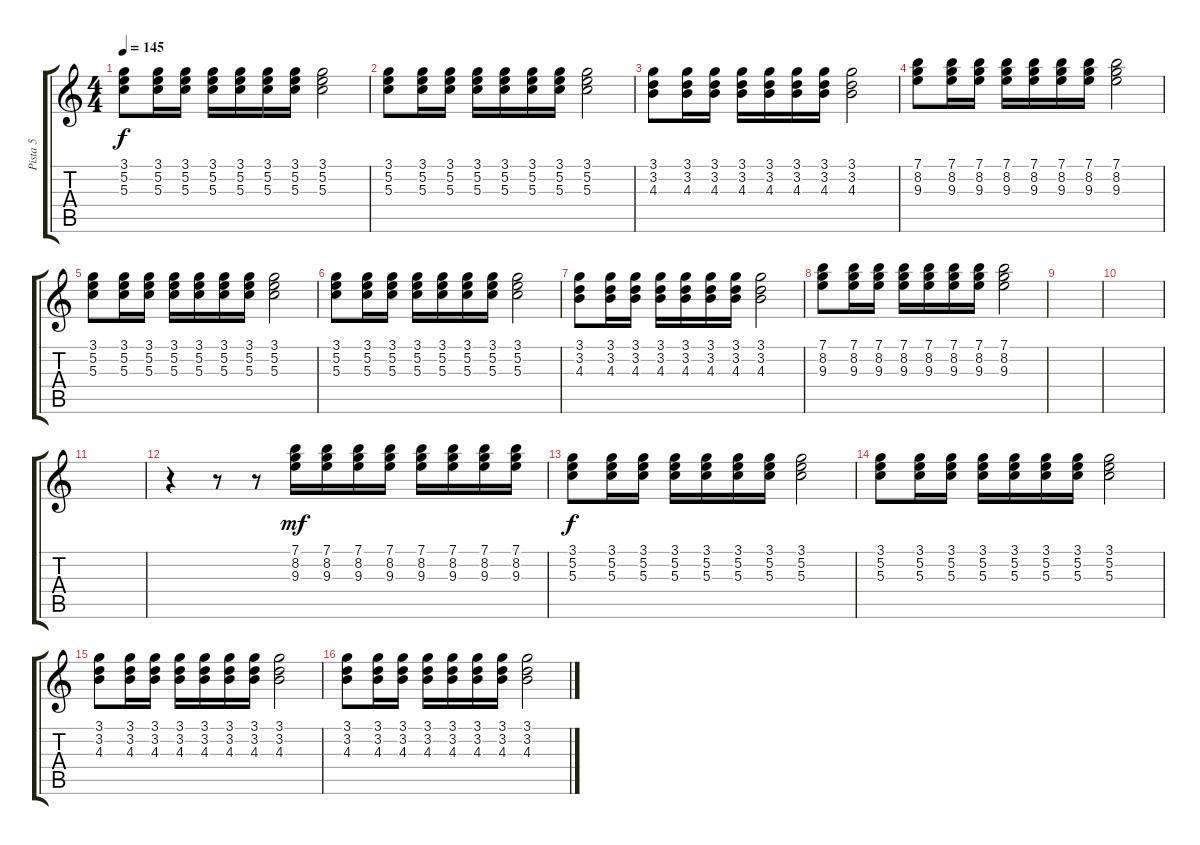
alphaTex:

\track ("Pista 5" "Pista 5") {instrument overdrivenguitar}
\staff {score tabs}
\tuning (E4 B3 G3 D3 A2 E2) {hide}
\ts (4 4)
\tempo 145
\clef g2
\ks c
(3.1 5.2 5.3).8{dy f} (3.1 5.2 5.3).16 (3.1 5.2 5.3).16 (3.1 5.2 5.3).16 (3.1 5.2 5.3).16 (3.1 5.2 5.3).16 (3.1 5.2 5.3).16 (3.1 5.2 5.3).2 |
(3.1 5.2 5.3).8 (3.1 5.2 5.3).16 (3.1 5.2 5.3).16 (3.1 5.2 5.3).16 (3.1 5.2 5.3).16 (3.1 5.2 5.3).16 (3.1 5.2 5.3).16 (3.1 5.2 5.3).2 |
(3.1 3.2 4.3).8 (3.1 3.2 4.3).16 (3.1 3.2 4.3).16 (3.1 3.2 4.3).16 (3.1 3.2 4.3).16 (3.1 3.2 4.3).16 (3.1 3.2 4.3).16 (3.1 3.2 4.3).2 |
(7.1 8.2 9.3).8 (7.1 8.2 9.3).16 (7.1 8.2 9.3).16 (7.1 8.2 9.3).16 (7.1 8.2 9.3).16 (7.1 8.2 9.3).16 (7.1 8.2 9.3).16 (7.1 8.2 9.3).2 |
(3.1 5.2 5.3).8 (3.1 5.2 5.3).16 (3.1 5.2 5.3).16 (3.1 5.2 5.3).16 (3.1 5.2 5.3).16 (3.1 5.2 5.3).16 (3.1 5.2 5.3).16 (3.1 5.2 5.3).2 |
(3.1 5.2 5.3).8 (3.1 5.2 5.3).16 (3.1 5.2 5.3).16 (3.1 5.2 5.3).16 (3.1 5.2 5.3).16 (3.1 5.2 5.3).16 (3.1 5.2 5.3).16 (3.1 5.2 5.3).2 |
(3.1 3.2 4.3).8 (3.1 3.2 4.3).16 (3.1 3.2 4.3).16 (3.1 3.2 4.3).16 (3.1 3.2 4.3).16 (3.1 3.2 4.3).16 (3.1 3.2 4.3).16 (3.1 3.2 4.3).2 |
(7.1 8.2 9.3).8 (7.1 8.2 9.3).16 (7.1 8.2 9.3).16 (7.1 8.2 9.3).16 (7.1 8.2 9.3).16 (7.1 8.2 9.3).16 (7.1 8.2 9.3).16 (7.1 8.2 9.3).2 |
|
|
|
r.4 r.8 r.8 (7.1 8.2 9.3).16{dy mf} (7.1 8.2 9.3).16 (7.1 8.2 9.3).16 (7.1 8.2 9.3).16 (7.1 8.2 9.3).16 (7.1 8.2 9.3).16 (7.1 8.2 9.3).16 (7.1 8.2 9.3).16 |
(3.1 5.2 5.3).8{dy f} (3.1 5.2 5.3).16 (3.1 5.2 5.3).16 (3.1 5.2 5.3).16 (3.1 5.2 5.3).16 (3.1 5.2 5.3).16 (3.1 5.2 5.3).16 (3.1 5.2 5.3).2 |
(3.1 5.2 5.3).8 (3.1 5.2 5.3).16 (3.1 5.2 5.3).16 (3.1 5.2 5.3).16 (3.1 5.2 5.3).16 (3.1 5.2 5.3).16 (3.1 5.2 5.3).16 (3.1 5.2 5.3).2 |
(3.1 3.2 4.3).8 (3.1 3.2 4.3).16 (3.1 3.2 4.3).16 (3.1 3.2 4.3).16 (3.1 3.2 4.3).16 (3.1 3.2 4.3).16 (3.1 3.2 4.3).16 (3.1 3.2 4.3).2 |
(3.1 3.2 4.3).8 (3.1 3.2 4.3).16 (3.1 3.2 4.3).16 (3.1 3.2 4.3).16 (3.1 3.2 4.3).16 (3.1 3.2 4.3).16 (3.1 3.2 4.3).16 (3.1 3.2 4.3).2
